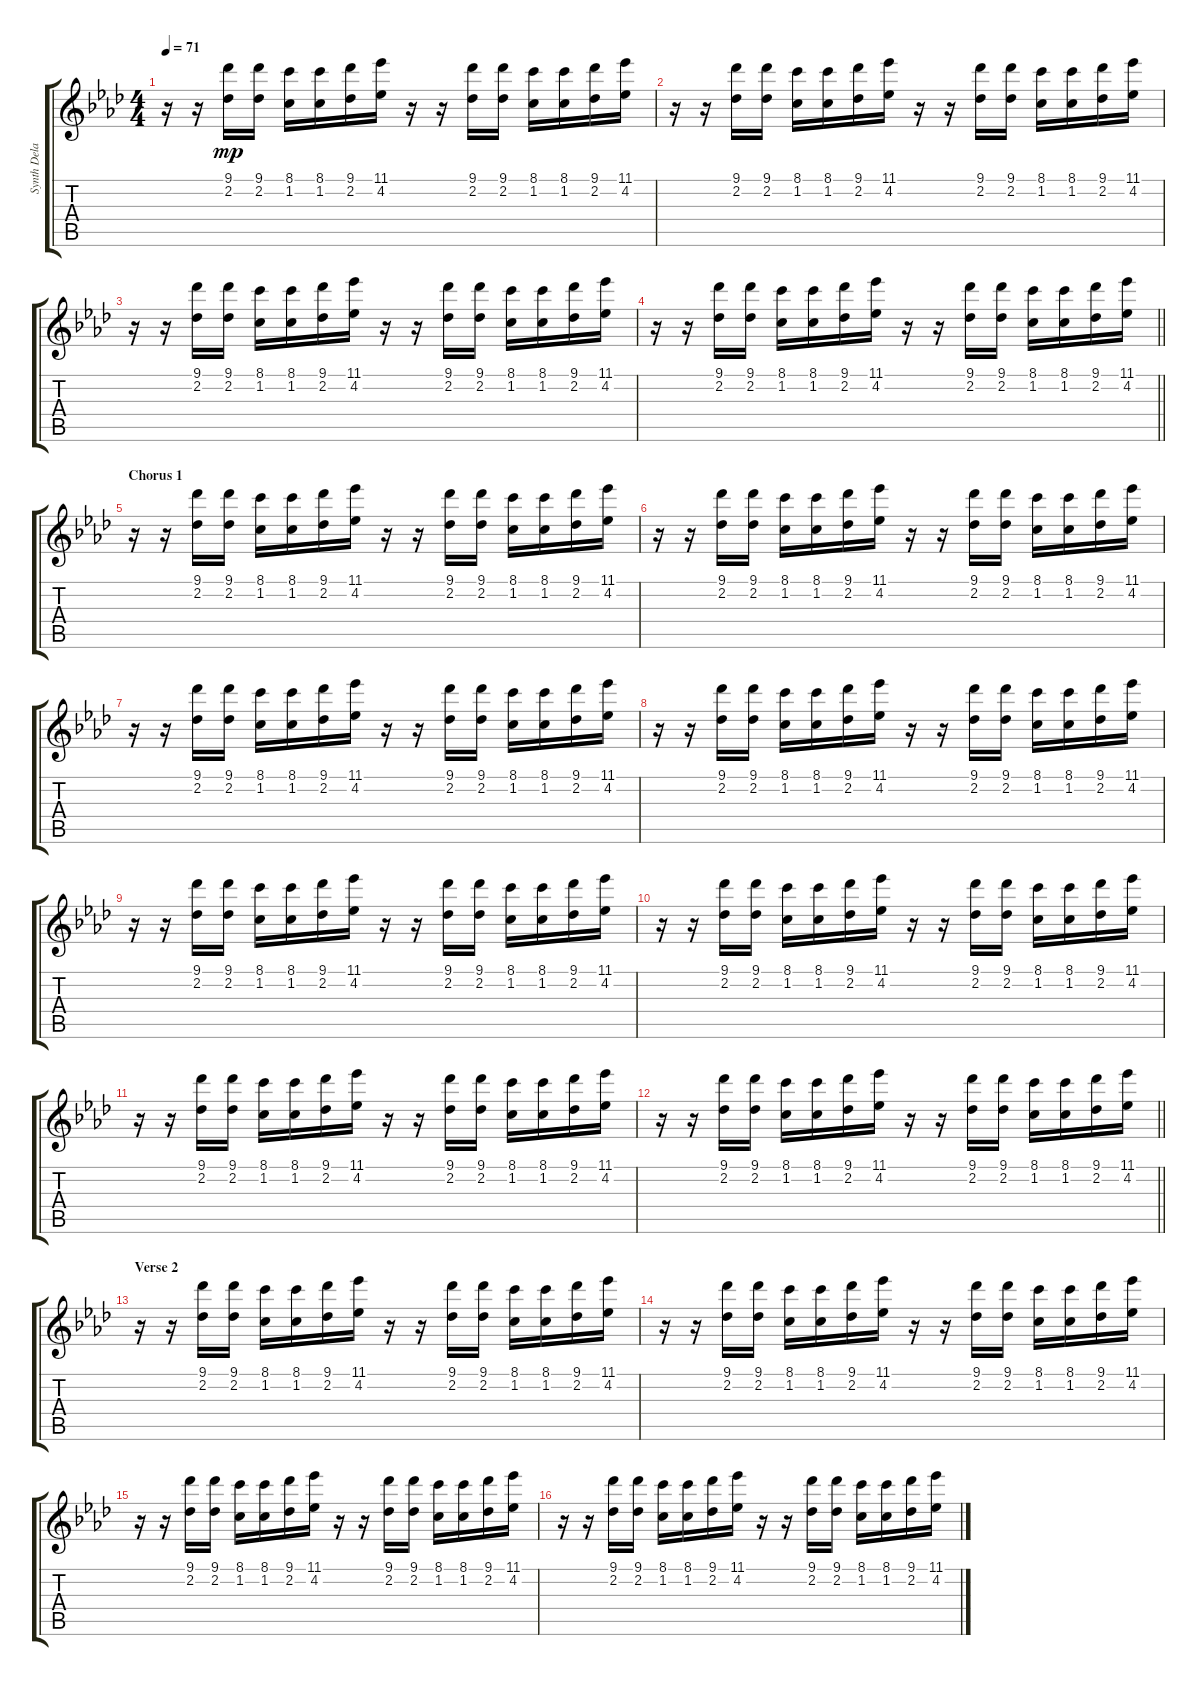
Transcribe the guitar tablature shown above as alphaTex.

\track ("Synth Delay" "Synth Dela") {instrument synthbass1}
\staff {score tabs}
\tuning (E4 B3 G3 D3 A2 E2) {hide}
\ts (4 4)
\tempo 71
\clef g2
\ks ab
r.16{dy mp} r.16 (9.1 2.2).16 (9.1 2.2).16 (8.1 1.2).16 (8.1 1.2).16 (9.1 2.2).16 (11.1 4.2).16 r.16 r.16 (9.1 2.2).16 (9.1 2.2).16 (8.1 1.2).16 (8.1 1.2).16 (9.1 2.2).16 (11.1 4.2).16 |
r.16 r.16 (9.1 2.2).16 (9.1 2.2).16 (8.1 1.2).16 (8.1 1.2).16 (9.1 2.2).16 (11.1 4.2).16 r.16 r.16 (9.1 2.2).16 (9.1 2.2).16 (8.1 1.2).16 (8.1 1.2).16 (9.1 2.2).16 (11.1 4.2).16 |
r.16 r.16 (9.1 2.2).16 (9.1 2.2).16 (8.1 1.2).16 (8.1 1.2).16 (9.1 2.2).16 (11.1 4.2).16 r.16 r.16 (9.1 2.2).16 (9.1 2.2).16 (8.1 1.2).16 (8.1 1.2).16 (9.1 2.2).16 (11.1 4.2).16 |
\barLineRight lightlight
r.16 r.16 (9.1 2.2).16 (9.1 2.2).16 (8.1 1.2).16 (8.1 1.2).16 (9.1 2.2).16 (11.1 4.2).16 r.16 r.16 (9.1 2.2).16 (9.1 2.2).16 (8.1 1.2).16 (8.1 1.2).16 (9.1 2.2).16 (11.1 4.2).16 |
\section ("" "Chorus 1")
r.16 r.16 (9.1 2.2).16 (9.1 2.2).16 (8.1 1.2).16 (8.1 1.2).16 (9.1 2.2).16 (11.1 4.2).16 r.16 r.16 (9.1 2.2).16 (9.1 2.2).16 (8.1 1.2).16 (8.1 1.2).16 (9.1 2.2).16 (11.1 4.2).16 |
r.16 r.16 (9.1 2.2).16 (9.1 2.2).16 (8.1 1.2).16 (8.1 1.2).16 (9.1 2.2).16 (11.1 4.2).16 r.16 r.16 (9.1 2.2).16 (9.1 2.2).16 (8.1 1.2).16 (8.1 1.2).16 (9.1 2.2).16 (11.1 4.2).16 |
r.16 r.16 (9.1 2.2).16 (9.1 2.2).16 (8.1 1.2).16 (8.1 1.2).16 (9.1 2.2).16 (11.1 4.2).16 r.16 r.16 (9.1 2.2).16 (9.1 2.2).16 (8.1 1.2).16 (8.1 1.2).16 (9.1 2.2).16 (11.1 4.2).16 |
r.16 r.16 (9.1 2.2).16 (9.1 2.2).16 (8.1 1.2).16 (8.1 1.2).16 (9.1 2.2).16 (11.1 4.2).16 r.16 r.16 (9.1 2.2).16 (9.1 2.2).16 (8.1 1.2).16 (8.1 1.2).16 (9.1 2.2).16 (11.1 4.2).16 |
r.16 r.16 (9.1 2.2).16 (9.1 2.2).16 (8.1 1.2).16 (8.1 1.2).16 (9.1 2.2).16 (11.1 4.2).16 r.16 r.16 (9.1 2.2).16 (9.1 2.2).16 (8.1 1.2).16 (8.1 1.2).16 (9.1 2.2).16 (11.1 4.2).16 |
r.16 r.16 (9.1 2.2).16 (9.1 2.2).16 (8.1 1.2).16 (8.1 1.2).16 (9.1 2.2).16 (11.1 4.2).16 r.16 r.16 (9.1 2.2).16 (9.1 2.2).16 (8.1 1.2).16 (8.1 1.2).16 (9.1 2.2).16 (11.1 4.2).16 |
r.16 r.16 (9.1 2.2).16 (9.1 2.2).16 (8.1 1.2).16 (8.1 1.2).16 (9.1 2.2).16 (11.1 4.2).16 r.16 r.16 (9.1 2.2).16 (9.1 2.2).16 (8.1 1.2).16 (8.1 1.2).16 (9.1 2.2).16 (11.1 4.2).16 |
\barLineRight lightlight
r.16 r.16 (9.1 2.2).16 (9.1 2.2).16 (8.1 1.2).16 (8.1 1.2).16 (9.1 2.2).16 (11.1 4.2).16 r.16 r.16 (9.1 2.2).16 (9.1 2.2).16 (8.1 1.2).16 (8.1 1.2).16 (9.1 2.2).16 (11.1 4.2).16 |
\section ("" "Verse 2")
r.16 r.16 (9.1 2.2).16 (9.1 2.2).16 (8.1 1.2).16 (8.1 1.2).16 (9.1 2.2).16 (11.1 4.2).16 r.16 r.16 (9.1 2.2).16 (9.1 2.2).16 (8.1 1.2).16 (8.1 1.2).16 (9.1 2.2).16 (11.1 4.2).16 |
r.16 r.16 (9.1 2.2).16 (9.1 2.2).16 (8.1 1.2).16 (8.1 1.2).16 (9.1 2.2).16 (11.1 4.2).16 r.16 r.16 (9.1 2.2).16 (9.1 2.2).16 (8.1 1.2).16 (8.1 1.2).16 (9.1 2.2).16 (11.1 4.2).16 |
r.16 r.16 (9.1 2.2).16 (9.1 2.2).16 (8.1 1.2).16 (8.1 1.2).16 (9.1 2.2).16 (11.1 4.2).16 r.16 r.16 (9.1 2.2).16 (9.1 2.2).16 (8.1 1.2).16 (8.1 1.2).16 (9.1 2.2).16 (11.1 4.2).16 |
r.16 r.16 (9.1 2.2).16 (9.1 2.2).16 (8.1 1.2).16 (8.1 1.2).16 (9.1 2.2).16 (11.1 4.2).16 r.16 r.16 (9.1 2.2).16 (9.1 2.2).16 (8.1 1.2).16 (8.1 1.2).16 (9.1 2.2).16 (11.1 4.2).16
